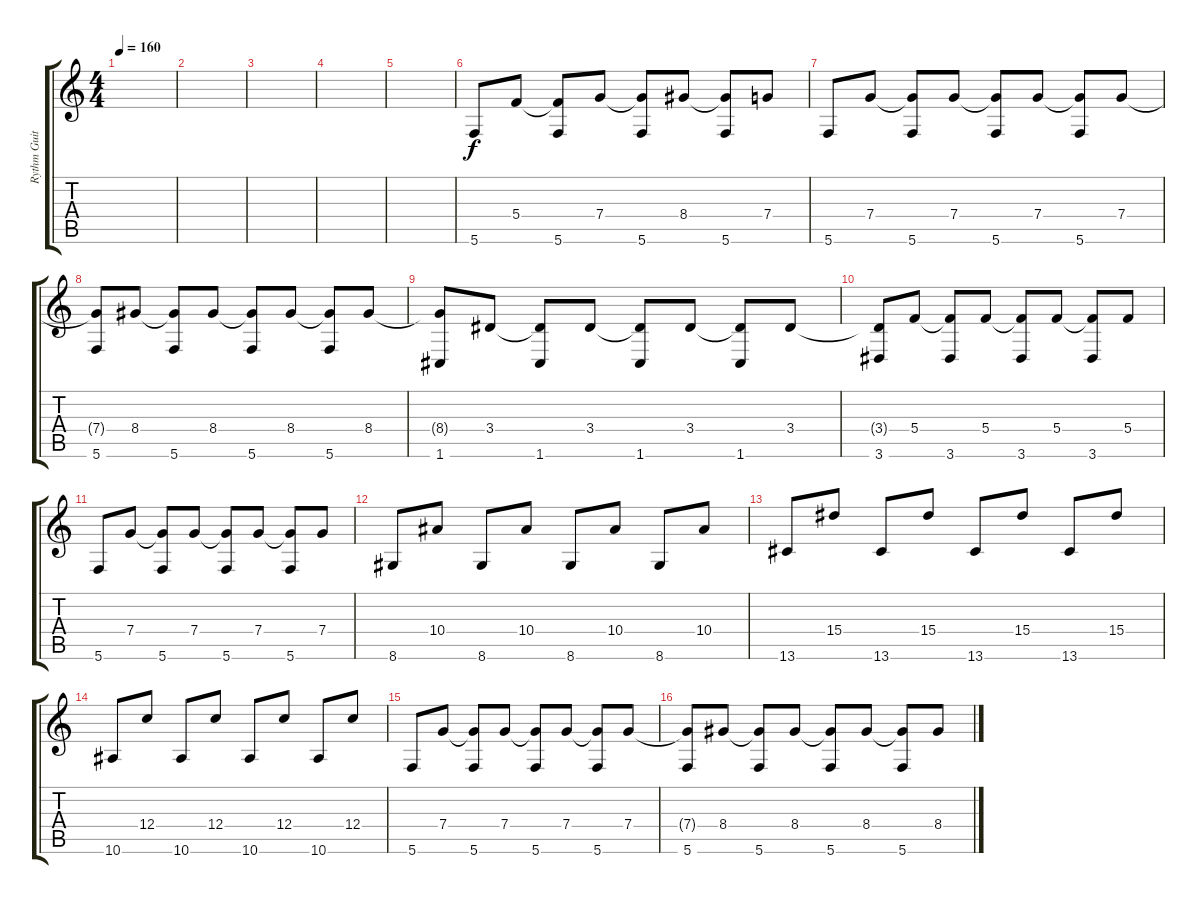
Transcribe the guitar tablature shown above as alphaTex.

\track ("Rythm Guitar" "Rythm Guit") {instrument electricguitarclean}
\staff {score tabs}
\tuning (D4 A3 F3 C3 G2 C2) {hide}
\ts (4 4)
\tempo 160
\clef g2
\ks c
|
|
|
|
|
5.6.8 5.4.8 (5.4{t} 5.6).8 7.4.8 (7.4{t} 5.6).8 8.4.8 (8.4{t} 5.6).8 7.4.8 |
5.6.8 7.4.8 (7.4{t} 5.6).8 7.4.8 (7.4{t} 5.6).8 7.4.8 (7.4{t} 5.6).8 7.4.8 |
(7.4{t} 5.6).8 8.4.8 (8.4{t} 5.6).8 8.4.8 (8.4{t} 5.6).8 8.4.8 (8.4{t} 5.6).8 8.4.8 |
(8.4{t} 1.6).8 3.4.8 (3.4{t} 1.6).8 3.4.8 (3.4{t} 1.6).8 3.4.8 (3.4{t} 1.6).8 3.4.8 |
(3.4{t} 3.6).8 5.4.8 (5.4{t} 3.6).8 5.4.8 (5.4{t} 3.6).8 5.4.8 (5.4{t} 3.6).8 5.4.8 |
5.6.8 7.4.8 (7.4{t} 5.6).8 7.4.8 (7.4{t} 5.6).8 7.4.8 (7.4{t} 5.6).8 7.4.8 |
8.6.8 10.4.8 8.6.8 10.4.8 8.6.8 10.4.8 8.6.8 10.4.8 |
13.6.8 15.4.8 13.6.8 15.4.8 13.6.8 15.4.8 13.6.8 15.4.8 |
10.6.8 12.4.8 10.6.8 12.4.8 10.6.8 12.4.8 10.6.8 12.4.8 |
5.6.8 7.4.8 (7.4{t} 5.6).8 7.4.8 (7.4{t} 5.6).8 7.4.8 (7.4{t} 5.6).8 7.4.8 |
(7.4{t} 5.6).8 8.4.8 (8.4{t} 5.6).8 8.4.8 (8.4{t} 5.6).8 8.4.8 (8.4{t} 5.6).8 8.4.8
